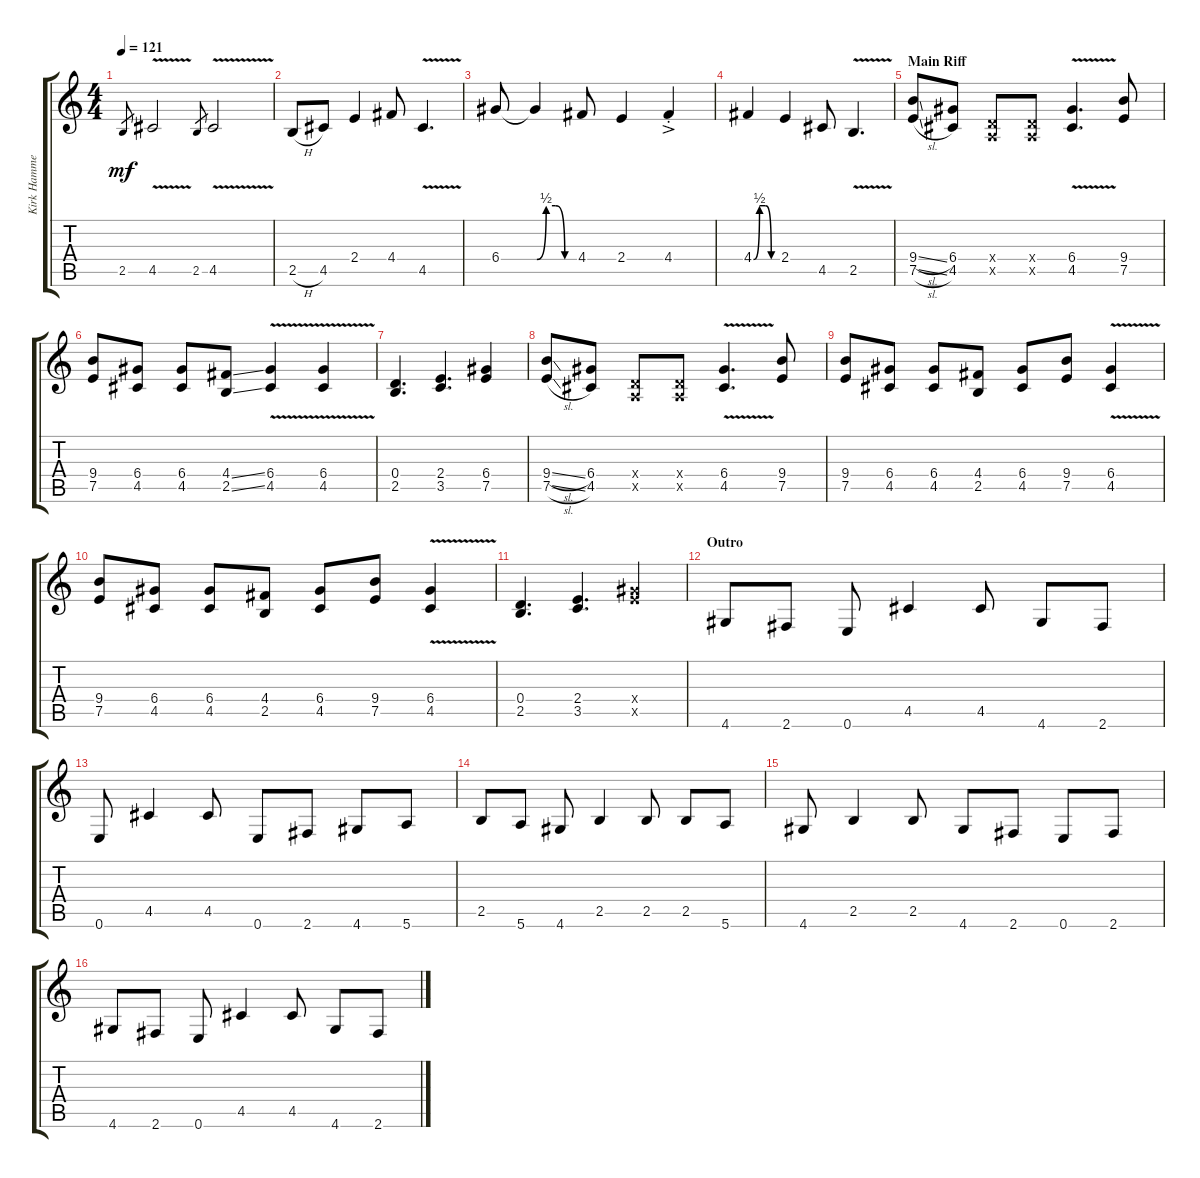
\track ("Kirk Hammett" "Kirk Hamme") {instrument distortionguitar}
\staff {score tabs}
\tuning (E4 B3 G3 D3 A2 E2) {hide}
\ts (4 4)
\tempo 121
\clef g2
\ks c
2.5.8{gr dy mf} 4.5{v}.2 2.5.8{gr} 4.5{v}.2 |
2.5{h}.8 4.5.8 2.4.4 4.4.8 4.5{v}.4{d} |
6.4.8 6.4{be (custom 0 0 15 2 30 2 45 0 60 0) t}.4 4.4.8 2.4.4 4.4{ac st}.4 |
4.4{be (custom 0 0 15 2 30 2 45 0 60 0)}.4 2.4.4 4.5.8 2.5{v}.4{d} |
\section ("" "Main Riff")
(9.4{sl} 7.5{sl}).8 (6.4 4.5).8 (0.4{x} 0.5{x}).8 (0.4{x} 0.5{x}).8 (6.4{v} 4.5{v}).4{d} (9.4 7.5).8 |
(9.4 7.5).8 (6.4 4.5).8 (6.4 4.5).8 (4.4{ss} 2.5{ss}).8 (6.4{v} 4.5{v}).4 (6.4{v} 4.5{v}).4 |
(0.4 2.5).4{d} (2.4 3.5).4{d} (6.4 7.5).4 |
(9.4{sl} 7.5{sl}).8 (6.4 4.5).8 (0.4{x} 0.5{x}).8 (0.4{x} 0.5{x}).8 (6.4{v} 4.5{v}).4{d} (9.4 7.5).8 |
(9.4 7.5).8 (6.4 4.5).8 (6.4 4.5).8 (4.4 2.5).8 (6.4 4.5).8 (9.4 7.5).8 (6.4{v} 4.5{v}).4 |
(9.4 7.5).8 (6.4 4.5).8 (6.4 4.5).8 (4.4 2.5).8 (6.4 4.5).8 (9.4 7.5).8 (6.4{v} 4.5{v}).4 |
(0.4 2.5).4{d} (2.4 3.5).4{d} (6.4{x} 7.5{x}).4 |
\section ("" "Outro")
4.6.8 2.6.8 0.6.8 4.5.4 4.5.8 4.6.8 2.6.8 |
0.6.8 4.5.4 4.5.8 0.6.8 2.6.8 4.6.8 5.6.8 |
2.5.8 5.6.8 4.6.8 2.5.4 2.5.8 2.5.8 5.6.8 |
4.6.8 2.5.4 2.5.8 4.6.8 2.6.8 0.6.8 2.6.8 |
4.6.8 2.6.8 0.6.8 4.5.4 4.5.8 4.6.8 2.6.8
